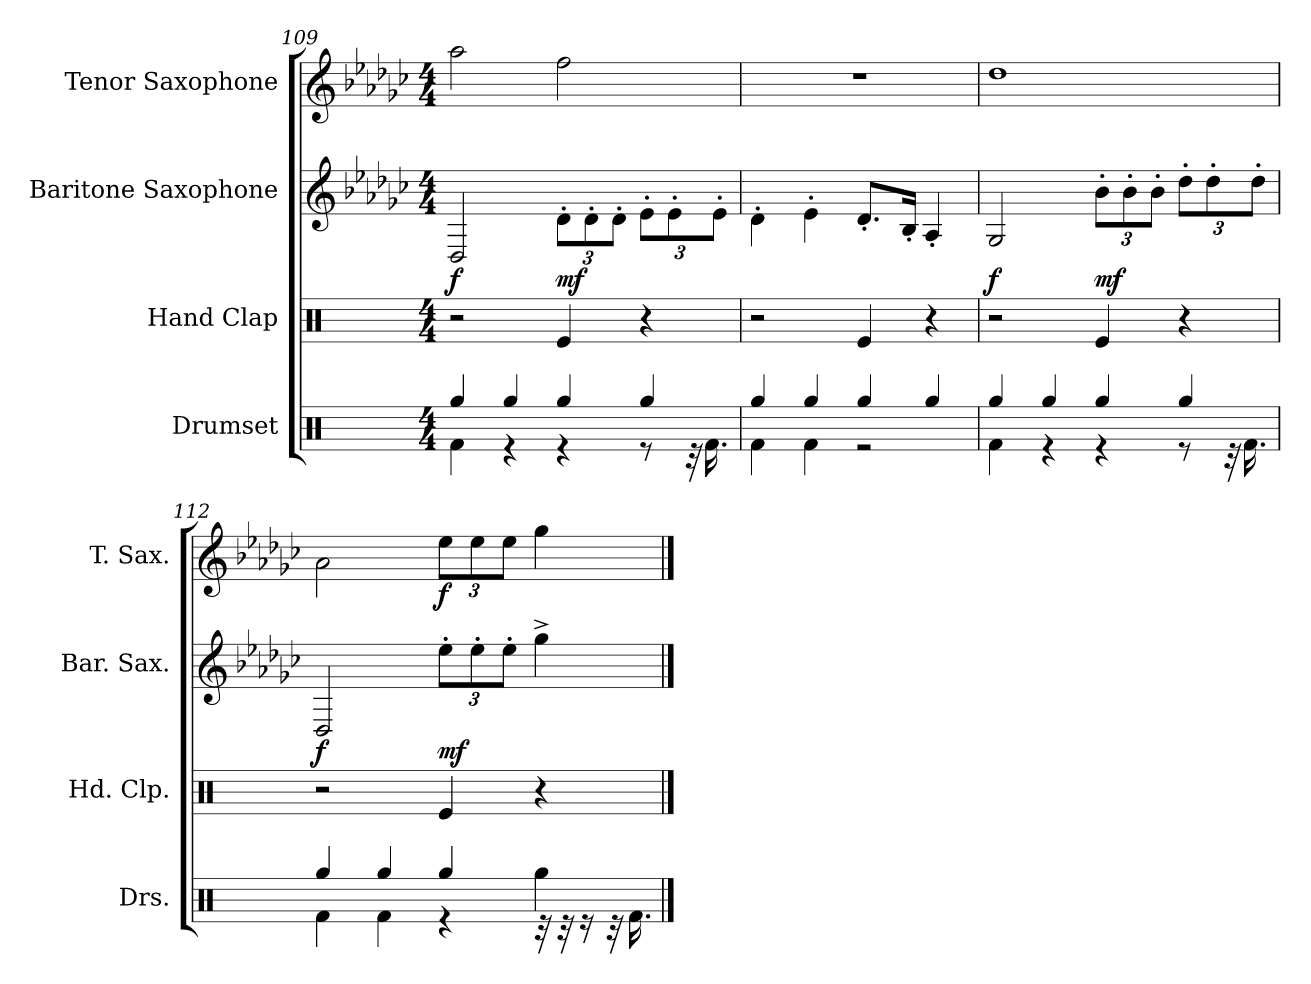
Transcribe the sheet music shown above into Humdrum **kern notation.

**kern	**kern	**kern	**dynam	**kern	**dynam
*part4	*part3	*part2	*part2	*part1	*part1
*staff4	*staff3	*staff2	*staff2	*staff1	*staff1
*I"Drumset	*I"Hand Clap	*I"Baritone Saxophone	*	*I"Tenor Saxophone	*
*I'Drs.	*I'Hd. Clp.	*I'Bar. Sax.	*	*I'T. Sax.	*
*clefX	*clefX	*clefG2	*	*clefG2	*
*	*	*ITrd12c21	*	*ITrd8c14	*
*k[]	*k[]	*k[b-e-a-d-g-c-]	*	*k[b-e-a-d-g-c-]	*
*M4/4	*M4/4	*M4/4	*	*M4/4	*
=109	=109	=109	=109	=109	=109
*^	*	*	*	*	*
!	!	!	!	!LO:DY:b	!	!
4Rgg/	4Rf\	2r	2DD-/	f	2a-\	.
4Rgg/	4r	.	.	.	.	.
*	*	*	*Xbrackettup	*	*	*
!	!	!	!	!LO:DY:b	!	!
4Rgg/	4r	4Re/	12D-'\L	mf	2f\	.
.	.	.	12D-'\	.	.	.
.	.	.	12D-'\J	.	.	.
4Rgg/	8r	4r	12E-'\L	.	.	.
.	.	.	12E-'\	.	.	.
.	32r	.	.	.	.	.
.	16.Rf\	.	.	.	.	.
.	.	.	12E-'\J	.	.	.
=110	=110	=110	=110	=110	=110	=110
4Rgg/	4Rf\	2r	4D-'\	.	1r	.
4Rgg/	4Rf\	.	4E-'\	.	.	.
4Rgg/	2r	4Re/	8.D-'/L	.	.	.
.	.	.	16BB-'/Jk	.	.	.
4Rgg/	.	4r	4AA-'/	.	.	.
=111	=111	=111	=111	=111	=111	=111
!	!	!	!	!LO:DY:b	!	!
4Rgg/	4Rf\	2r	2GG-/	f	1d-	.
4Rgg/	4r	.	.	.	.	.
!	!	!	!	!LO:DY:b	!	!
4Rgg/	4r	4Re/	12B-'\L	mf	.	.
.	.	.	12B-'\	.	.	.
.	.	.	12B-'\J	.	.	.
4Rgg/	8r	4r	12d-'\L	.	.	.
.	.	.	12d-'\	.	.	.
.	32r	.	.	.	.	.
.	16.Rf\	.	.	.	.	.
.	.	.	12d-'\J	.	.	.
=112	=112	=112	=112	=112	=112	=112
!	!	!	!	!LO:DY:b	!	!
4Rgg/	4Rf\	2r	2DD-/	f	2A-\	.
4Rgg/	4Rf\	.	.	.	.	.
*	*	*	*	*	*Xbrackettup	*
!	!	!	!	!LO:DY:b	!	!LO:DY:b
4Rgg/	4r	4Re/	12e-'\L	mf	12e-\L	f
.	.	.	12e-'\	.	12e-\	.
.	.	.	12e-'\J	.	12e-\J	.
4Rgg\	32r	4r	4g-^\	.	4g-\	.
.	32r	.	.	.	.	.
.	16r	.	.	.	.	.
.	32r	.	.	.	.	.
.	16.Rf\	.	.	.	.	.
*v	*v	*	*	*	*	*
==	==	==	==	==	==
*-	*-	*-	*-	*-	*-
